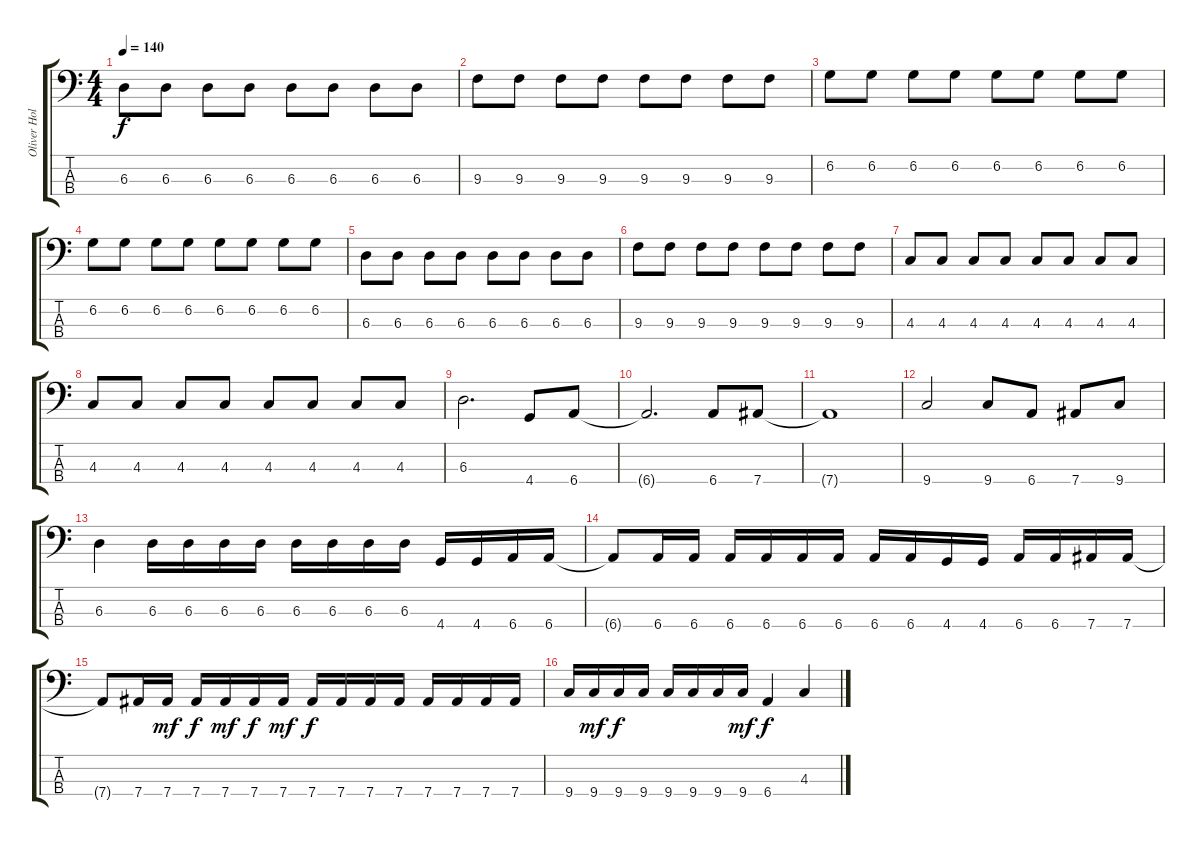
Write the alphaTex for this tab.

\track ("Oliver Holzwarth" "Oliver Hol") {instrument electricbasspick}
\staff {score tabs}
\tuning (Gb2 Db2 Ab1 Eb1) {hide}
\ts (4 4)
\tempo 140
\clef f4
\ks c
6.3.8{dy f} 6.3.8 6.3.8 6.3.8 6.3.8 6.3.8 6.3.8 6.3.8 |
9.3.8 9.3.8 9.3.8 9.3.8 9.3.8 9.3.8 9.3.8 9.3.8 |
6.2.8 6.2.8 6.2.8 6.2.8 6.2.8 6.2.8 6.2.8 6.2.8 |
6.2.8 6.2.8 6.2.8 6.2.8 6.2.8 6.2.8 6.2.8 6.2.8 |
6.3.8 6.3.8 6.3.8 6.3.8 6.3.8 6.3.8 6.3.8 6.3.8 |
9.3.8 9.3.8 9.3.8 9.3.8 9.3.8 9.3.8 9.3.8 9.3.8 |
4.3.8 4.3.8 4.3.8 4.3.8 4.3.8 4.3.8 4.3.8 4.3.8 |
4.3.8 4.3.8 4.3.8 4.3.8 4.3.8 4.3.8 4.3.8 4.3.8 |
6.3.2{d} 4.4.8 6.4.8 |
6.4{t}.2{d} 6.4.8 7.4.8 |
7.4{t}.1 |
9.4.2 9.4.8 6.4.8 7.4.8 9.4.8 |
6.3.4 6.3.16 6.3.16 6.3.16 6.3.16 6.3.16 6.3.16 6.3.16 6.3.16 4.4.16 4.4.16 6.4.16 6.4.16 |
6.4{t}.8 6.4.16 6.4.16 6.4.16 6.4.16 6.4.16 6.4.16 6.4.16 6.4.16 4.4.16 4.4.16 6.4.16 6.4.16 7.4.16 7.4.16 |
7.4{t}.8 7.4.16 7.4.16{dy mf} 7.4.16{dy f} 7.4.16{dy mf} 7.4.16{dy f} 7.4.16{dy mf} 7.4.16{dy f} 7.4.16 7.4.16 7.4.16 7.4.16 7.4.16 7.4.16 7.4.16 |
9.4.16 9.4.16{dy mf} 9.4.16{dy f} 9.4.16 9.4.16 9.4.16 9.4.16 9.4.16{dy mf} 6.4.4{dy f} 4.3.4
